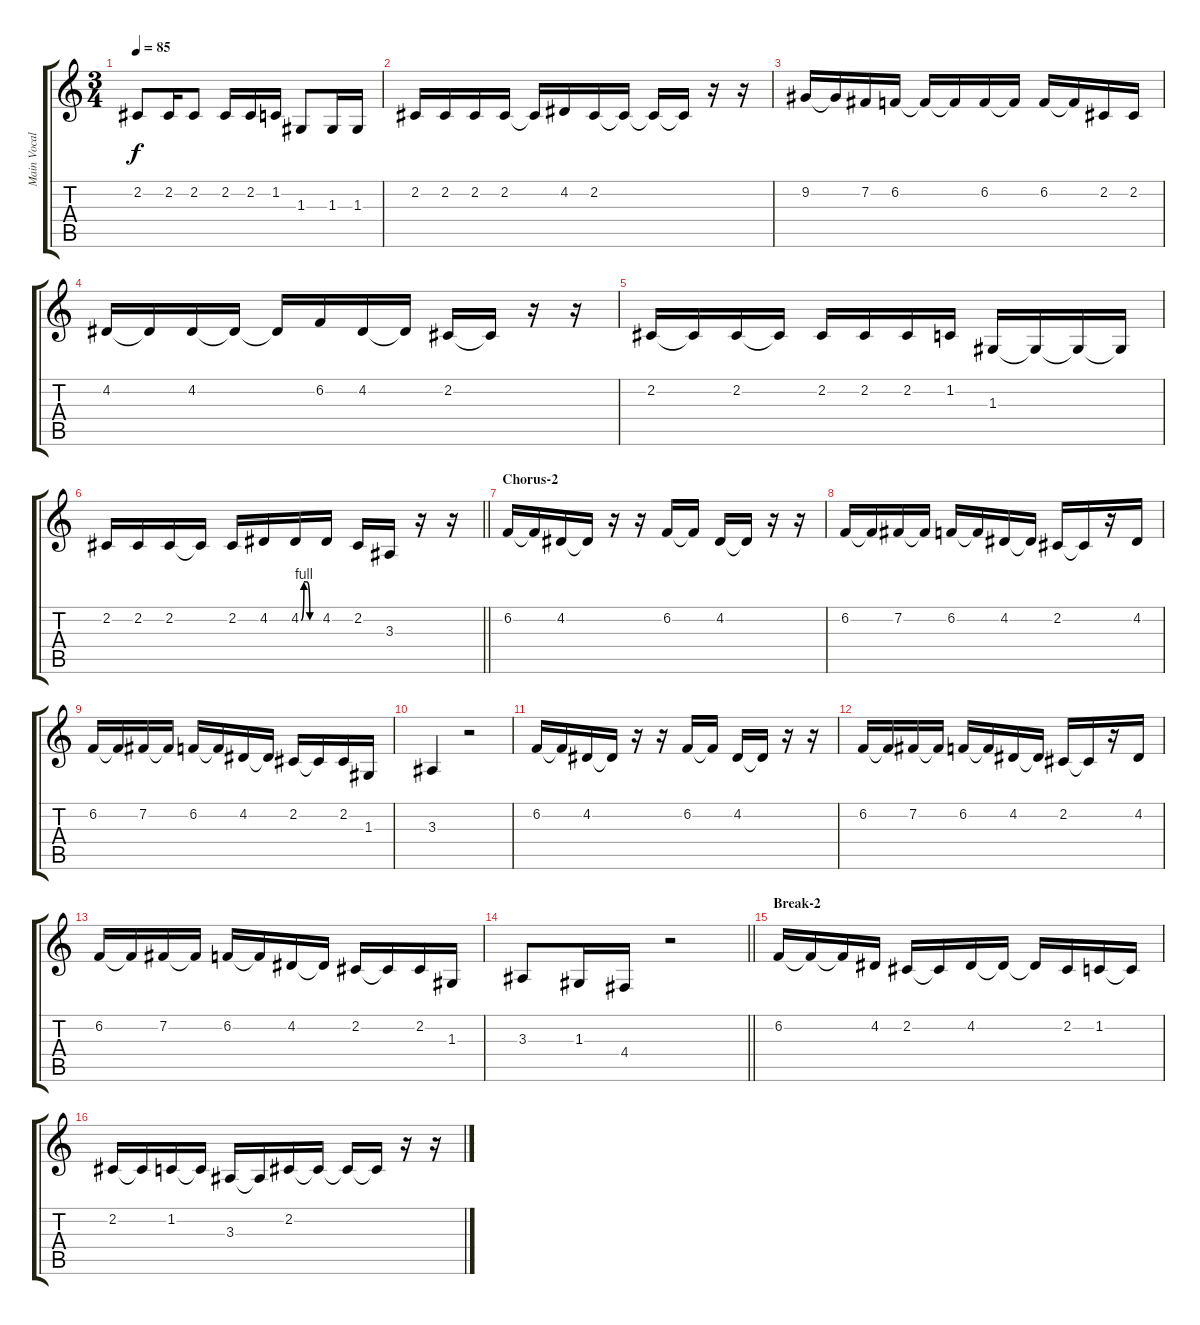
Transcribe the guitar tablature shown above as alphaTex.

\track ("Main Vocal" "Main Vocal") {instrument lead6voice}
\staff {score tabs}
\tuning (E4 B3 G3 D3 A2 E2) {hide}
\ts (3 4)
\tempo 85
\clef g2
\ks c
2.2.8{dy f} 2.2.16 2.2.8 2.2.16 2.2.16 1.2.16 1.3.8 1.3.16 1.3.16 |
2.2.16 2.2.16 2.2.16 2.2.16 2.2{t}.16 4.2.16 2.2.16 2.2{t}.16 2.2{t}.16 2.2{t}.16 r.16 r.16 |
9.2.16 9.2{t}.16 7.2.16 6.2.16 6.2{t}.16 6.2{t}.16 6.2.16 6.2{t}.16 6.2.16 6.2{t}.16 2.2.16 2.2.16 |
4.2.16 4.2{t}.16 4.2.16 4.2{t}.16 4.2{t}.16 6.2.16 4.2.16 4.2{t}.16 2.2.16 2.2{t}.16 r.16 r.16 |
2.2.16 2.2{t}.16 2.2.16 2.2{t}.16 2.2.16 2.2.16 2.2.16 1.2.16 1.3.16 1.3{t}.16 1.3{t}.16 1.3{t}.16 |
\barLineRight lightlight
2.2.16 2.2.16 2.2.16 2.2{t}.16 2.2.16 4.2.16 4.2{be (custom 0 0 10 4 20 4 30 0 60 0)}.16 4.2.16 2.2.16 3.3.16 r.16 r.16 |
\section ("" "Chorus-2")
6.2.16 6.2{t}.16 4.2.16 4.2{t}.16 r.16 r.16 6.2.16 6.2{t}.16 4.2.16 4.2{t}.16 r.16 r.16 |
6.2.16 6.2{t}.16 7.2.16 7.2{t}.16 6.2.16 6.2{t}.16 4.2.16 4.2{t}.16 2.2.16 2.2{t}.16 r.16 4.2.16 |
6.2.16 6.2{t}.16 7.2.16 7.2{t}.16 6.2.16 6.2{t}.16 4.2.16 4.2{t}.16 2.2.16 2.2{t}.16 2.2.16 1.3.16 |
3.3.4 r.2 |
6.2.16 6.2{t}.16 4.2.16 4.2{t}.16 r.16 r.16 6.2.16 6.2{t}.16 4.2.16 4.2{t}.16 r.16 r.16 |
6.2.16 6.2{t}.16 7.2.16 7.2{t}.16 6.2.16 6.2{t}.16 4.2.16 4.2{t}.16 2.2.16 2.2{t}.16 r.16 4.2.16 |
6.2.16 6.2{t}.16 7.2.16 7.2{t}.16 6.2.16 6.2{t}.16 4.2.16 4.2{t}.16 2.2.16 2.2{t}.16 2.2.16 1.3.16 |
\barLineRight lightlight
3.3.8 1.3.16 4.4.16 r.2 |
\section ("" "Break-2")
6.2.16 6.2{t}.16 6.2{t}.16 4.2.16 2.2.16 2.2{t}.16 4.2.16 4.2{t}.16 4.2{t}.16 2.2.16 1.2.16 1.2{t}.16 |
2.2.16 2.2{t}.16 1.2.16 1.2{t}.16 3.3.16 3.3{t}.16 2.2.16 2.2{t}.16 2.2{t}.16 2.2{t}.16 r.16 r.16
